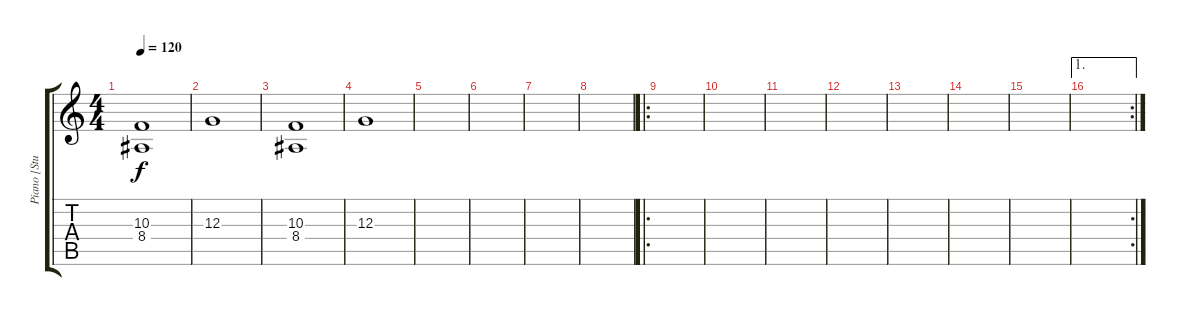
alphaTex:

\track ("Piano [Studio]" "Piano [Stu") {instrument acousticgrandpiano}
\staff {score tabs}
\tuning (E4 B3 G3 D3 A2 E2) {hide}
\ts (4 4)
\tempo 120
\clef g2
\ks c
(10.3 8.4).1{dy f} |
12.3.1 |
(10.3 8.4).1 |
12.3.1 |
|
|
|
|
\ro
|
|
|
|
|
|
|
\ae 1
\rc 2
